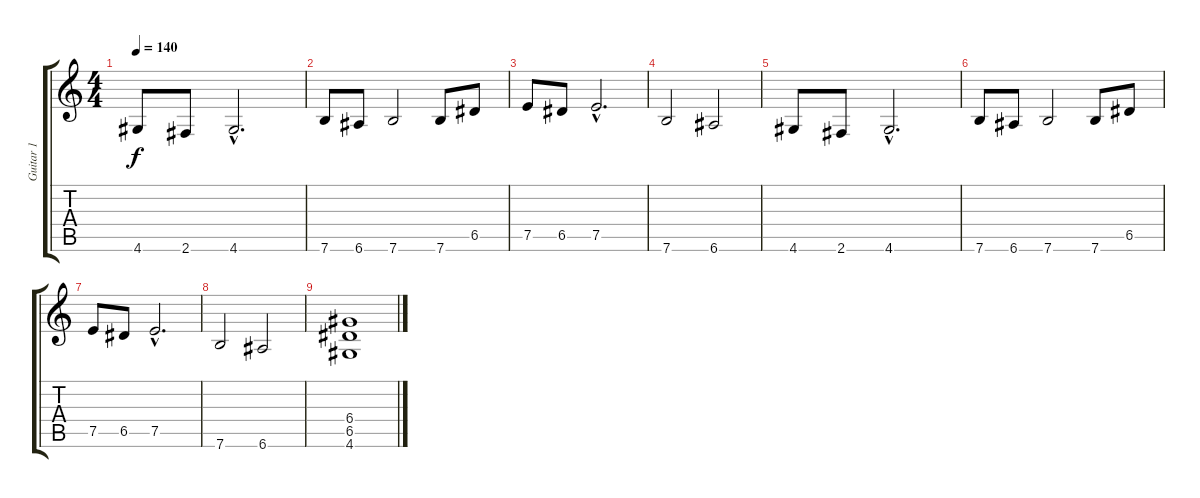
\track ("Guitar 1" "Guitar 1") {instrument distortionguitar}
\staff {score tabs}
\tuning (E4 B3 G3 D3 A2 E2) {hide}
\ts (4 4)
\tempo 140
\clef g2
\ks c
4.6.8{dy f} 2.6.8 4.6{hac}.2{d} |
7.6.8 6.6.8 7.6.2 7.6.8 6.5.8 |
7.5.8 6.5.8 7.5{hac}.2{d} |
7.6.2 6.6.2 |
4.6.8 2.6.8 4.6{hac}.2{d} |
7.6.8 6.6.8 7.6.2 7.6.8 6.5.8 |
7.5.8 6.5.8 7.5{hac}.2{d} |
7.6.2 6.6.2 |
(6.4 6.5 4.6).1
